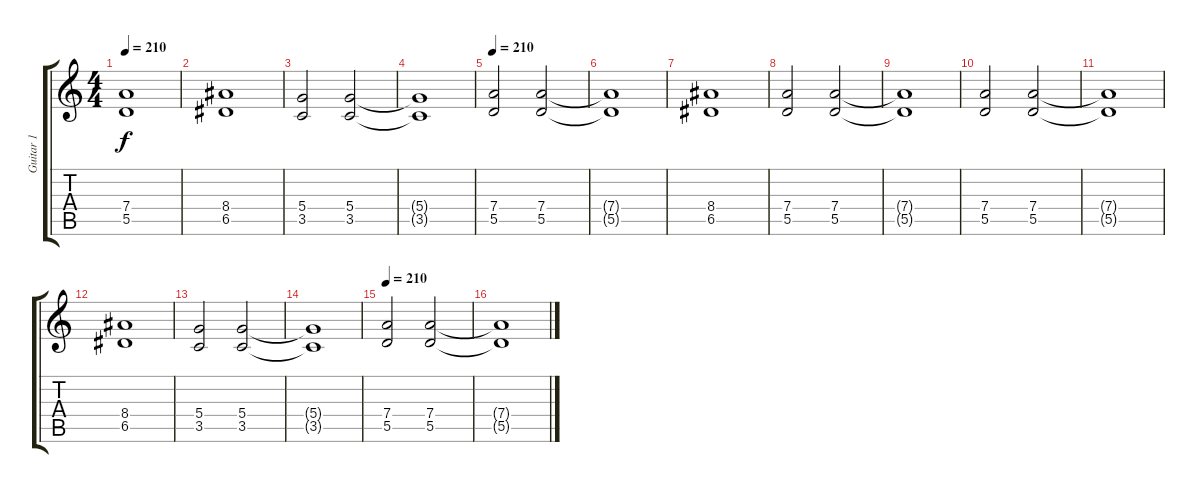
\track ("Guitar 1" "Guitar 1") {instrument distortionguitar}
\staff {score tabs}
\tuning (E4 B3 G3 D3 A2 E2) {hide}
\ts (4 4)
\tempo 210
\clef g2
\ks c
(7.4{t} 5.5{t}).1{dy f} |
(8.4 6.5).1 |
(5.4 3.5).2 (5.4 3.5).2 |
(5.4{t} 3.5{t}).1 |
\tempo 210
(7.4 5.5).2 (7.4 5.5).2 |
(7.4{t} 5.5{t}).1 |
(8.4 6.5).1 |
(7.4 5.5).2 (7.4 5.5).2 |
(7.4{t} 5.5{t}).1 |
(7.4 5.5).2 (7.4 5.5).2 |
(7.4{t} 5.5{t}).1 |
(8.4 6.5).1 |
(5.4 3.5).2 (5.4 3.5).2 |
(5.4{t} 3.5{t}).1 |
\tempo 210
(7.4 5.5).2 (7.4 5.5).2 |
(7.4{t} 5.5{t}).1
